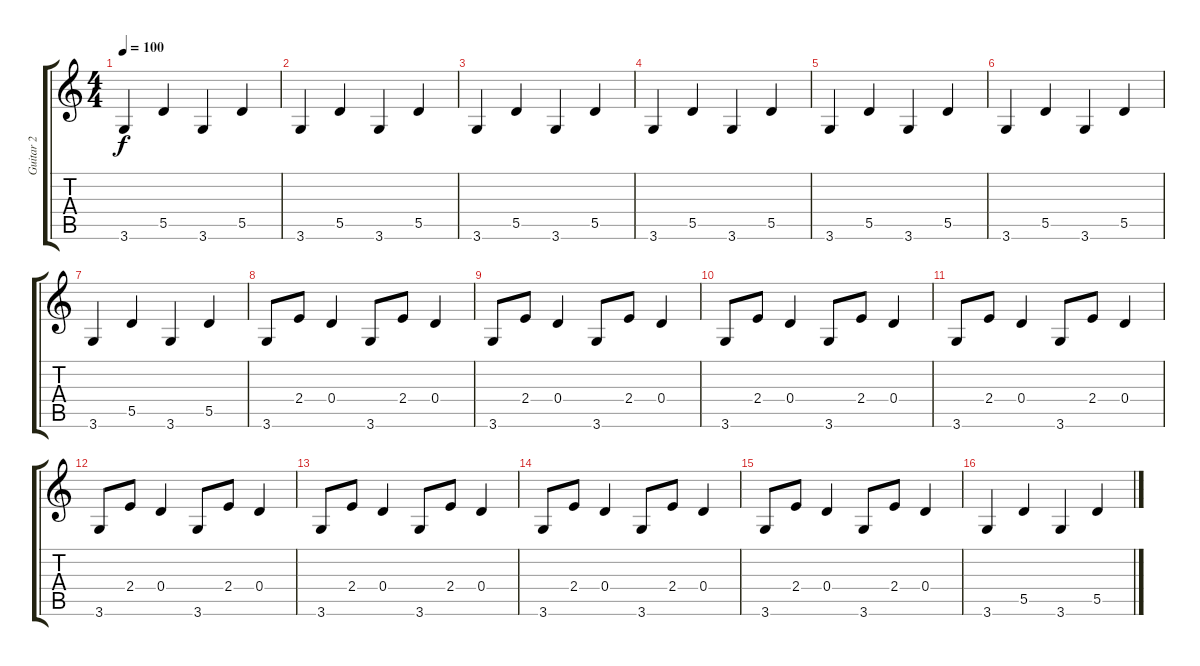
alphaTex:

\track ("Guitar 2" "Guitar 2") {instrument acousticguitarsteel}
\staff {score tabs}
\tuning (E4 B3 G3 D3 A2 E2) {hide}
\ts (4 4)
\tempo 100
\clef g2
\ks c
3.6.4{dy f} 5.5.4 3.6.4 5.5.4 |
3.6.4 5.5.4 3.6.4 5.5.4 |
3.6.4 5.5.4 3.6.4 5.5.4 |
3.6.4 5.5.4 3.6.4 5.5.4 |
3.6.4 5.5.4 3.6.4 5.5.4 |
3.6.4 5.5.4 3.6.4 5.5.4 |
3.6.4 5.5.4 3.6.4 5.5.4 |
3.6.8 2.4.8 0.4.4 3.6.8 2.4.8 0.4.4 |
3.6.8 2.4.8 0.4.4 3.6.8 2.4.8 0.4.4 |
3.6.8 2.4.8 0.4.4 3.6.8 2.4.8 0.4.4 |
3.6.8 2.4.8 0.4.4 3.6.8 2.4.8 0.4.4 |
3.6.8 2.4.8 0.4.4 3.6.8 2.4.8 0.4.4 |
3.6.8 2.4.8 0.4.4 3.6.8 2.4.8 0.4.4 |
3.6.8 2.4.8 0.4.4 3.6.8 2.4.8 0.4.4 |
3.6.8 2.4.8 0.4.4 3.6.8 2.4.8 0.4.4 |
3.6.4 5.5.4 3.6.4 5.5.4
